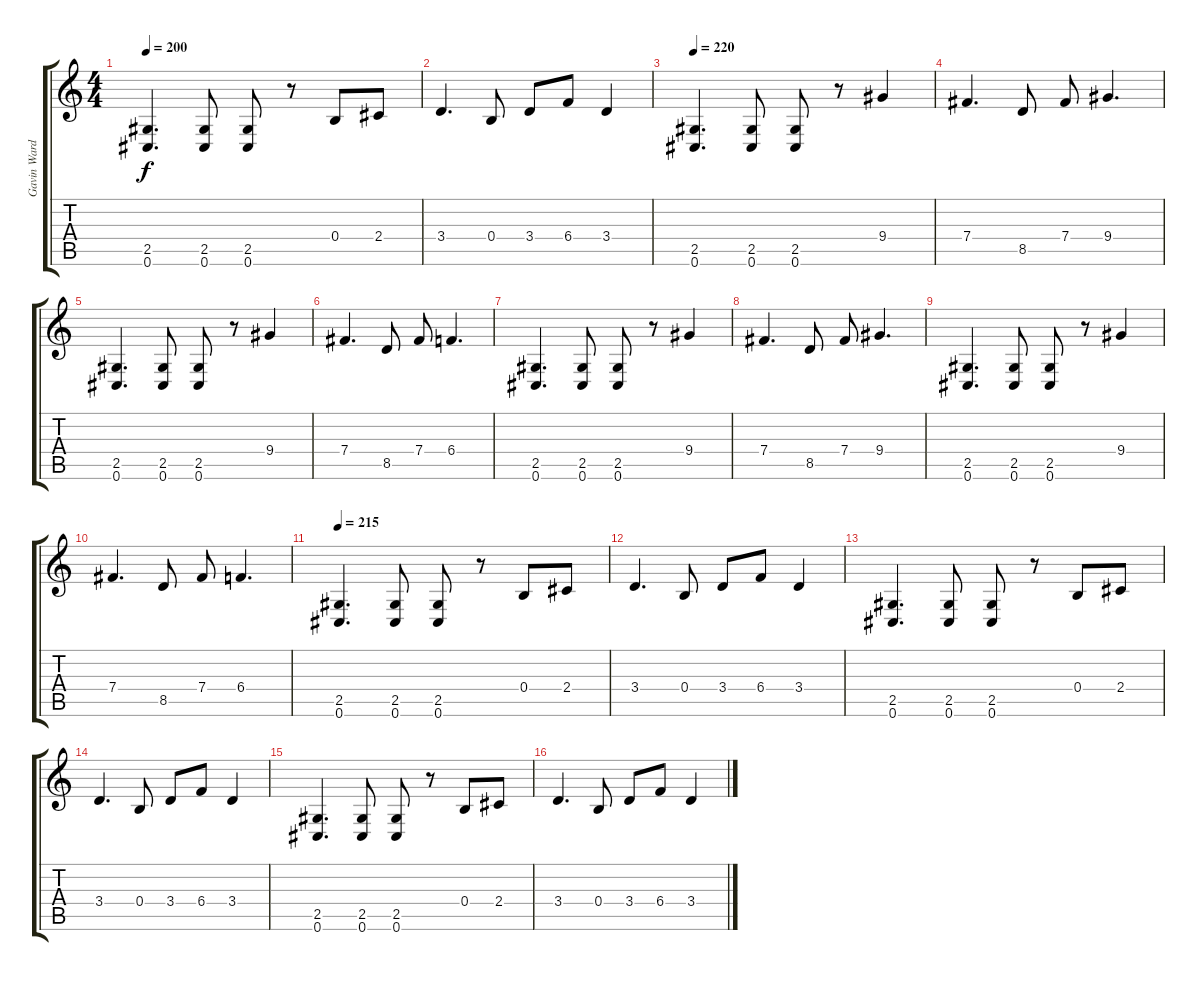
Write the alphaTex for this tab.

\track ("Gavin Ward" "Gavin Ward") {instrument distortionguitar}
\staff {score tabs}
\tuning (Db4 Ab3 E3 B2 Gb2 Db2) {hide}
\ts (4 4)
\tempo 200
\clef g2
\ks c
(2.5 0.6).4{d dy f} (2.5 0.6).8 (2.5 0.6).8 r.8 0.4.8 2.4.8 |
3.4.4{d} 0.4.8 3.4.8 6.4.8 3.4.4 |
\tempo 220
(2.5 0.6).4{d} (2.5 0.6).8 (2.5 0.6).8 r.8 9.4.4 |
7.4.4{d} 8.5.8 7.4.8 9.4.4{d} |
(2.5 0.6).4{d} (2.5 0.6).8 (2.5 0.6).8 r.8 9.4.4 |
7.4.4{d} 8.5.8 7.4.8 6.4.4{d} |
(2.5 0.6).4{d} (2.5 0.6).8 (2.5 0.6).8 r.8 9.4.4 |
7.4.4{d} 8.5.8 7.4.8 9.4.4{d} |
(2.5 0.6).4{d} (2.5 0.6).8 (2.5 0.6).8 r.8 9.4.4 |
7.4.4{d} 8.5.8 7.4.8 6.4.4{d} |
\tempo 215
(2.5 0.6).4{d} (2.5 0.6).8 (2.5 0.6).8 r.8 0.4.8 2.4.8 |
3.4.4{d} 0.4.8 3.4.8 6.4.8 3.4.4 |
(2.5 0.6).4{d} (2.5 0.6).8 (2.5 0.6).8 r.8 0.4.8 2.4.8 |
3.4.4{d} 0.4.8 3.4.8 6.4.8 3.4.4 |
(2.5 0.6).4{d} (2.5 0.6).8 (2.5 0.6).8 r.8 0.4.8 2.4.8 |
3.4.4{d} 0.4.8 3.4.8 6.4.8 3.4.4
